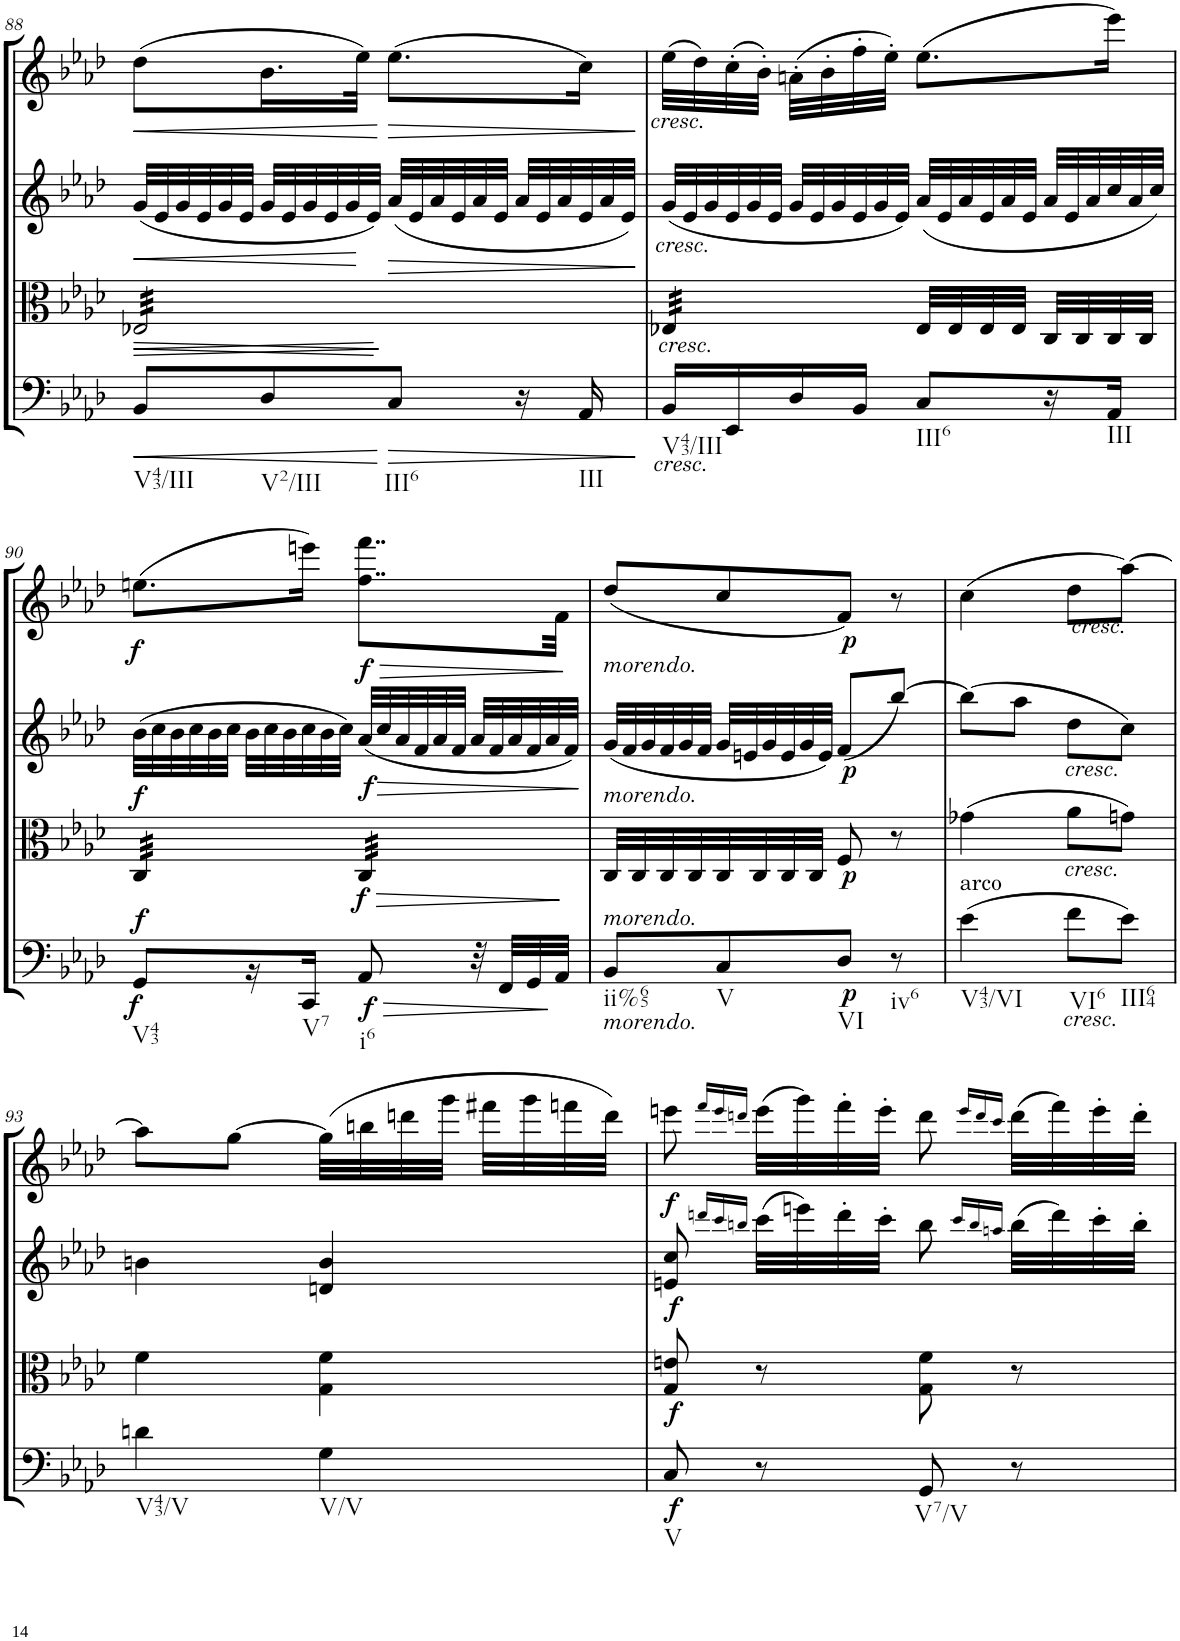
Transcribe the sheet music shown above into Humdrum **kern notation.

**kern	**dynam	**kern	**dynam	**kern	**dynam	**kern	**dynam
*part4	*part4	*part3	*part3	*part2	*part2	*part1	*part1
*staff4	*staff4	*staff3	*staff3	*staff2	*staff2	*staff1	*staff1
*I"Cello	*	*I"Viola	*	*I"2nd Violin	*	*I"1st Violin	*
*	*	*I'Vla	*	*I'Vln	*	*I'Vln	*
!!LO:PB:g=z
*clefC4	*	*clefC3	*	*clefG2	*	*clefG2	*
*k[b-e-a-d-]	*	*k[b-e-a-d-]	*	*k[b-e-a-d-]	*	*k[b-e-a-d-]	*
*f:	*	*f:	*	*f:	*	*f:	*
*M2/4	*	*M2/4	*	*M2/4	*	*M2/4	*
=88	=88	=88	=88	=88	=88	=88	=88
!	!LO:HP:b	!	!LO:HP:b	!	!	!	!
!	!	!	!LO:HP:n=1:b	!	!	!	!
*	*	*	*	*Xtuplet	*	*	*
!LO:TX:b:t=V43/III	!	!	!	!	!	!	!
!	!	!	!	!	!LO:HP:b	!	!LO:HP:b
*	*	*tremolo	*	*	*	*	*
8BB-/L	<	32E-X/LLL	< >	(48g/LLL	<	(8dd-\L	<
!	!	!	!	!	!LO:HP:b	!	!
.	.	.	.	48e-/	<	.	.
.	.	32E-X/	.	.	.	.	.
.	.	.	.	48g/	.	.	.
.	.	32E-X/	.	48e-/	.	.	.
.	.	.	.	48g/	.	.	.
.	.	32E-X/	.	.	.	.	.
.	.	.	.	48e-/JJJ	.	.	.
!LO:TX:b:t=V2/III	!	!	!	!	!	!	!
!	!LO:HP:b	!	!	!	!	!	!LO:HP:b
8D-/	<	32E-X/	.	48g/LLL	.	16.b-\L	<
.	.	.	.	48e-/	.	.	.
.	.	32E-X/	.	.	.	.	.
.	.	.	.	48g/	.	.	.
.	.	32E-X/	.	48e-/	.	.	.
.	.	.	.	48g/	.	.	.
.	.	32E-X/	.	.	.	32ee-\JJk)	.
.	.	.	.	48e-/JJJ)	[	.	.
!LO:TX:b:t=III6	!	!	!	!	!	!	!
!	!LO:HP:n=1:b	!	!	!	!LO:HP:b	!	!LO:HP:n=1:b
8C/J	[ >	32E-X/	.	(48a-/LLL	>	(8.ee-\L	[ >
.	.	.	.	48e-/	.	.	.
.	.	32E-X/	.	.	.	.	.
.	.	.	.	48a-/	.	.	.
.	.	32E-X/	.	48e-/	.	.	.
.	.	.	.	48a-/	.	.	.
.	.	32E-X/	.	.	.	.	.
.	.	.	.	48e-/JJJ	.	.	.
16r	.	32E-X/	.	48a-/LLL	.	.	.
.	.	.	.	48e-/	.	.	.
.	.	32E-X/	.	.	.	.	.
.	.	.	.	48a-/	.	.	.
!LO:TX:b:t=III	!	!	!	!	!	!	!
16AA-/	.	32E-X/	.	48e-/	.	16cc\Jk)	.
.	.	.	.	48a-/	.	.	.
.	.	32E-X/JJJ	.	.	.	.	.
.	.	.	.	48e-/JJJ)	.	.	.
.	[	.	[	.	[	.	[
=89	=89	=89	=89	=89	=89	=89	=89
!	!	!	!	!	!	!LO:TX:b:i:t=cresc.	!
!	!	!	!	!LO:TX:b:i:t=cresc.	!	!	!
!	!	!LO:TX:b:i:t=cresc.	!	!	!	!	!
!LO:TX:b:i:t=cresc.	!	!	!	!	!	!	!
!LO:TX:b:t=V43/III	!	!	!	!	!	!	!
16BB-/LL	.	32E-X/LLL	.	(48g/LLL	.	(32ee-\LLL	.
.	.	.	.	48e-/	.	.	.
.	.	32E-X/	.	.	.	32dd-\)	.
.	.	.	.	48g/	.	.	.
16EE-/	.	32E-X/	.	48e-/	.	(32cc'\	.
.	.	.	.	48g/	.	.	.
.	.	32E-X/	.	.	.	32b-'\JJJ)	.
.	.	.	.	48e-/JJJ	.	.	.
16D-/	.	32E-X/	.	48g/LLL	.	(32an'\LLL	.
.	.	.	.	48e-/	.	.	.
.	.	32E-X/	.	.	.	32b-'\	.
.	.	.	.	48g/	.	.	.
16BB-/JJ	.	32E-X/	.	48e-/	.	32ff'\	.
.	.	.	.	48g/	.	.	.
.	.	32E-X/JJJ	.	.	.	32ee-'\JJJ)	.
*	*	*Xtremolo	*	*	*	*	*
.	.	.	.	48e-/JJJ)	.	.	.
!LO:TX:b:t=III6	!	!	!	!	!	!	!
!	!	!	!LO:HP:n=1:b	!	!	!	!
8C/L	.	32E-/LLL	] <	(48a-/LLL	.	(8.ee-\L	.
.	.	.	.	48e-/	.	.	.
.	.	32E-/	.	.	.	.	.
.	.	.	.	48a-/	.	.	.
.	.	32E-/	.	48e-/	.	.	.
.	.	.	.	48a-/	.	.	.
.	.	32E-/JJJ	.	.	.	.	.
.	.	.	.	48e-/JJJ	.	.	.
16r	.	32C/LLL	.	48a-/LLL	.	.	.
.	.	.	.	48e-/	.	.	.
.	.	32C/	.	.	.	.	.
.	.	.	.	48a-/	.	.	.
!LO:TX:b:t=III	!	!	!	!	!	!	!
16AA-/JJ	.	32C/	.	48cc/	.	16eee-\Jk)	.
.	.	.	.	48a-/	.	.	.
.	.	32C/JJJ	.	.	.	.	.
.	.	.	.	48cc/JJJ)	.	.	.
!!LO:LB:g=z
=90	=90	=90	=90	=90	=90	=90	=90
!LO:TX:b:t=V43	!	!	!	!	!	!	!
!	!LO:DY:a	!	!	!	!	!	!
!	!LO:DY:n=1:b	!	!LO:DY:a	!	!	!	!LO:DY:b
*	*	*tremolo	*	*	*	*	*
8GG/L	f f	32C/LLL	f	(48b-\LLL	.	(8.een\L	f
.	.	.	.	48cc\	.	.	.
.	.	32C/	.	.	.	.	.
.	.	.	.	48b-\	.	.	.
.	.	32C/	.	48cc\	.	.	.
.	.	.	.	48b-\	.	.	.
.	.	32C/	.	.	.	.	.
.	.	.	.	48cc\JJJ	.	.	.
16r	.	32C/	.	48b-\LLL	.	.	.
.	.	.	.	48cc\	.	.	.
.	.	32C/	.	.	.	.	.
.	.	.	.	48b-\	.	.	.
!LO:TX:b:t=V7	!	!	!	!	!	!	!
16CC/JJ	.	32C/	.	48cc\	.	16eeen\Jk)	.
.	.	.	.	48b-\	.	.	.
.	.	32C/JJJ	.	.	.	.	.
.	.	.	.	48cc\JJJ)	.	.	.
!LO:TX:b:t=i6	!	!	!	!	!	!	!
!	!LO:DY:n=2:b	!	!LO:DY:b	!	!LO:DY:b	!	!LO:DY:b
8AA-/	f	32C/LLL	f	(48a-/LLL	f	8..ff\ 8..fff\L	f
.	.	.	.	48cc/	.	.	.
.	.	32C/	.	.	.	.	.
.	.	.	.	48a-/	.	.	.
.	.	32C/	.	48f/	.	.	.
.	.	.	.	48a-/	.	.	.
.	.	32C/	.	.	.	.	.
.	.	.	.	48f/JJJ	.	.	.
32r	.	32C/	.	48a-/LLL	.	.	.
.	.	.	.	48f/	.	.	.
32FF/LLL	.	32C/	.	.	.	.	.
.	.	.	.	48a-/	.	.	.
32GG/	.	32C/	.	48f/	.	.	.
.	.	.	.	48a-/	.	.	.
32AA-/JJJ	.	32C/JJJ	.	.	.	32f\Jkk	.
*	*	*Xtremolo	*	*	*	*	*
.	.	.	.	48f/JJJ)	.	.	.
.	]	.	[	.	]	.	]
=91	=91	=91	=91	=91	=91	=91	=91
!	!	!	!	!	!	!LO:TX:b:i:t=morendo.	!
!	!	!LO:TX:a:i:t=morendo.	!	!	!	!	!
!LO:TX:a:i:t=morendo.	!	!	!	!	!	!	!
!LO:TX:b:i:t=morendo.	!	!	!	!	!	!	!
!LO:TX:b:t=ii%65	!	!	!	!	!	!	!
8BB-/L	.	32C/LLL	.	(48g/LLL	.	(8dd-/L	.
.	.	.	.	48f/	.	.	.
.	.	32C/	.	.	.	.	.
.	.	.	.	48g/	.	.	.
.	.	32C/	.	48f/	.	.	.
.	.	.	.	48g/	.	.	.
.	.	32C/	.	.	.	.	.
.	.	.	.	48f/JJJ	.	.	.
!LO:TX:b:t=V	!	!	!	!	!	!	!
8C/	.	32C/	.	48g/LLL	.	8cc/	.
.	.	.	.	48en/	.	.	.
.	.	32C/	.	.	.	.	.
.	.	.	.	48g/	.	.	.
.	.	32C/	.	48e/	.	.	.
.	.	.	.	48g/	.	.	.
.	.	32C/JJJ	.	.	.	.	.
.	.	.	.	48e/JJJ)	.	.	.
!LO:TX:b:t=VI	!	!	!	!	!	!	!
!	!LO:DY:b	!	!LO:DY:b	!	!LO:DY:b	!	!LO:DY:b
8D-/J	p	8F/	p	(8f/L	p	8f/J)	p
!LO:TX:b:t=iv6	!	!	!	!	!	!	!
8r	.	8r	.	[8bb-/J)	.	8r	.
=92	=92	=92	=92	=92	=92	=92	=92
!LO:TX:a:t=arco	!	!	!	!	!	!	!
!LO:TX:b:t=V43/VI	!	!	!	!	!	!	!
(4e-\	.	(4g-X\	.	(8bb-\L]	.	(4cc\	.
.	.	.	.	8aa-\J	.	.	.
!	!	!	!	!	!	!LO:TX:a:i:t=cresc.	!
!	!	!	!	!LO:TX:b:i:t=cresc.	!	!	!
!	!	!LO:TX:b:i:t=cresc.	!	!	!	!	!
!LO:TX:b:i:t=cresc.	!	!	!	!	!	!	!
!LO:TX:b:t=VI6	!	!	!	!	!	!	!
8f\L	.	8a-\L	.	8dd-\L	.	8dd-\L	.
!LO:TX:b:t=III64	!	!	!	!	!	!	!
8e-\J)	.	8gn\J)	.	8cc\J)	.	[8aa-\J)	.
!!LO:LB:g=z
=93	=93	=93	=93	=93	=93	=93	=93
!LO:TX:b:t=V43/V	!	!	!	!	!	!	!
4dn\	.	4f\	.	4bn\	.	8aa-\L]	.
.	.	.	.	.	.	[8gg\J	.
!LO:TX:b:t=V/V	!	!	!	!	!	!	!
4G\	.	4G\ 4f\	.	4dn/ 4b/	.	(32gg\LLL]	.
.	.	.	.	.	.	32bbn\	.
.	.	.	.	.	.	32dddn\	.
.	.	.	.	.	.	32ggg\JJJ	.
.	.	.	.	.	.	32fff#X\LLL	.
.	.	.	.	.	.	32ggg\	.
.	.	.	.	.	.	32fffn\	.
.	.	.	.	.	.	32ddd\JJJ)	.
=94	=94	=94	=94	=94	=94	=94	=94
!LO:TX:b:t=V	!	!	!	!	!	!	!
!	!LO:DY:b	!	!LO:DY:b	!	!LO:DY:b	!	!LO:DY:b
8C/	f	8G/ 8en/	f	8en/ 8cc/	f	8eeen\	f
.	.	.	.	16qdddn/LL	.	16qfff/LL	.
.	.	.	.	16qccc/	.	16qeee/	.
.	.	.	.	16qbbn/JJ	.	16qdddn/JJ	.
8r	.	8r	.	(32ccc\LLL	.	(32eee\LLL	.
.	.	.	.	32eeen\)	.	32ggg\)	.
.	.	.	.	32ddd'\	.	32fff'\	.
.	.	.	.	32ccc'\JJJ	.	32eee'\JJJ	.
!LO:TX:b:t=V7/V	!	!	!	!	!	!	!
8GG/	.	8G\ 8f\	.	8bb\	.	8ddd\	.
.	.	.	.	16qccc/LL	.	16qeee/LL	.
.	.	.	.	16qbb/	.	16qddd/	.
.	.	.	.	16qaan/JJ	.	16qccc/JJ	.
8r	.	8r	.	(32bb\LLL	.	(32ddd\LLL	.
.	.	.	.	32ddd\)	.	32fff\)	.
.	.	.	.	32ccc'\	.	32eee'\	.
.	.	.	.	32bb'\JJJ	.	32ddd'\JJJ	.
=	=	=	=	=	=	=	=
*-	*-	*-	*-	*-	*-	*-	*-
